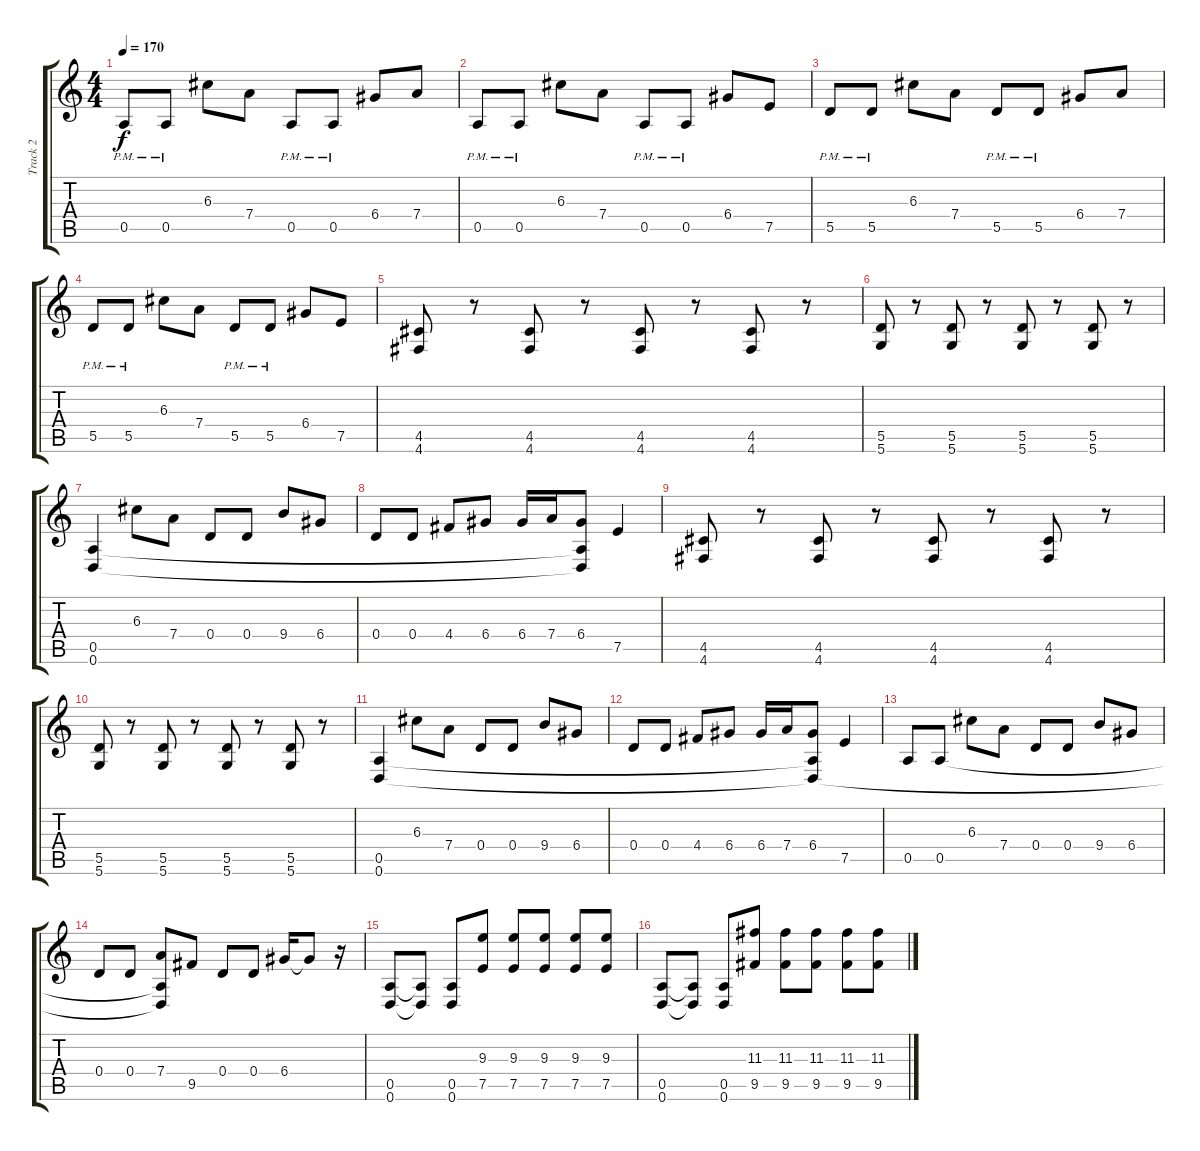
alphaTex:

\track ("Track 2" "Track 2") {instrument distortionguitar}
\staff {score tabs}
\tuning (E4 B3 G3 D3 A2 D2) {hide}
\ts (4 4)
\tempo 170
\clef g2
\ks c
0.5{pm}.8{dy f} 0.5{pm}.8 6.3.8 7.4.8 0.5{pm}.8 0.5{pm}.8 6.4.8 7.4.8 |
0.5{pm}.8 0.5{pm}.8 6.3.8 7.4.8 0.5{pm}.8 0.5{pm}.8 6.4.8 7.5.8 |
5.5{pm}.8 5.5{pm}.8 6.3.8 7.4.8 5.5{pm}.8 5.5{pm}.8 6.4.8 7.4.8 |
5.5{pm}.8 5.5{pm}.8 6.3.8 7.4.8 5.5{pm}.8 5.5{pm}.8 6.4.8 7.5.8 |
(4.5 4.6).8 r.8 (4.5 4.6).8 r.8 (4.5 4.6).8 r.8 (4.5 4.6).8 r.8 |
(5.5 5.6).8 r.8 (5.5 5.6).8 r.8 (5.5 5.6).8 r.8 (5.5 5.6).8 r.8 |
(0.5 0.6).4 6.3.8 7.4.8 0.4.8 0.4.8 9.4.8 6.4.8 |
0.4.8 0.4.8 4.4.8 6.4.8 6.4.16 7.4.16 (6.4 0.5{t} 0.6{t}).8 7.5.4 |
(4.5 4.6).8 r.8 (4.5 4.6).8 r.8 (4.5 4.6).8 r.8 (4.5 4.6).8 r.8 |
(5.5 5.6).8 r.8 (5.5 5.6).8 r.8 (5.5 5.6).8 r.8 (5.5 5.6).8 r.8 |
(0.5 0.6).4 6.3.8 7.4.8 0.4.8 0.4.8 9.4.8 6.4.8 |
0.4.8 0.4.8 4.4.8 6.4.8 6.4.16 7.4.16 (6.4 0.5{t} 0.6{t}).8 7.5.4 |
0.5.8 0.5.8 6.3.8 7.4.8 0.4.8 0.4.8 9.4.8 6.4.8 |
0.4.8 0.4.8 (7.4 0.5{t} 0.6{t}).8 9.5.8 0.4.8 0.4.8 6.4.16 6.4{t}.8 r.16 |
(0.5 0.6).8 (0.5{t} 0.6{t}).8 (0.5 0.6).8 (9.3 7.5).8 (9.3 7.5).8 (9.3 7.5).8 (9.3 7.5).8 (9.3 7.5).8 |
(0.5 0.6).8 (0.5{t} 0.6{t}).8 (0.5 0.6).8 (11.3 9.5).8 (11.3 9.5).8 (11.3 9.5).8 (11.3 9.5).8 (11.3 9.5).8
